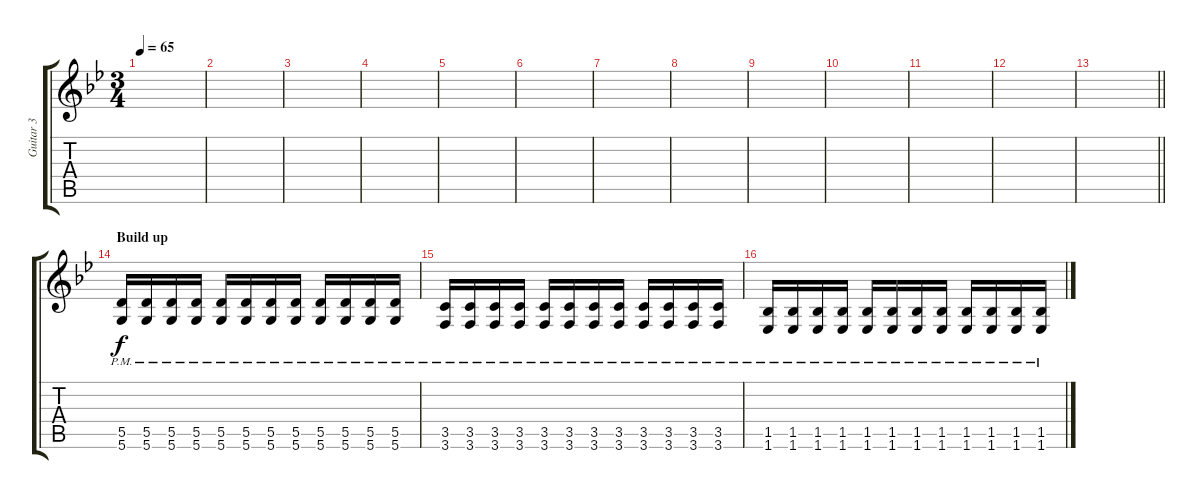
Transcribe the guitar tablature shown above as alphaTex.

\track ("Guitar 3" "Guitar 3") {instrument overdrivenguitar}
\staff {score tabs}
\tuning (E4 B3 G3 D3 A2 D2) {hide}
\ts (3 4)
\tempo 65
\clef g2
\ks bb
|
|
|
|
|
|
|
|
|
|
|
|
\barLineRight lightlight
|
\section ("" "Build up")
(5.5{pm} 5.6{pm}).16{volume 11 balance 2} (5.5{pm} 5.6{pm}).16 (5.5{pm} 5.6{pm}).16 (5.5{pm} 5.6{pm}).16 (5.5{pm} 5.6{pm}).16 (5.5{pm} 5.6{pm}).16 (5.5{pm} 5.6{pm}).16 (5.5{pm} 5.6{pm}).16 (5.5{pm} 5.6{pm}).16 (5.5{pm} 5.6{pm}).16 (5.5{pm} 5.6{pm}).16 (5.5{pm} 5.6{pm}).16 |
(3.5{pm} 3.6{pm}).16 (3.5{pm} 3.6{pm}).16 (3.5{pm} 3.6{pm}).16 (3.5{pm} 3.6{pm}).16 (3.5{pm} 3.6{pm}).16 (3.5{pm} 3.6{pm}).16 (3.5{pm} 3.6{pm}).16 (3.5{pm} 3.6{pm}).16 (3.5{pm} 3.6{pm}).16 (3.5{pm} 3.6{pm}).16 (3.5{pm} 3.6{pm}).16 (3.5{pm} 3.6{pm}).16 |
(1.5{pm} 1.6).16 (1.5{pm} 1.6{pm}).16 (1.5{pm} 1.6{pm}).16 (1.5{pm} 1.6{pm}).16 (1.5{pm} 1.6{pm}).16 (1.5{pm} 1.6{pm}).16 (1.5{pm} 1.6{pm}).16 (1.5{pm} 1.6{pm}).16 (1.5{pm} 1.6{pm}).16 (1.5{pm} 1.6{pm}).16 (1.5{pm} 1.6{pm}).16 (1.5{pm} 1.6{pm}).16
